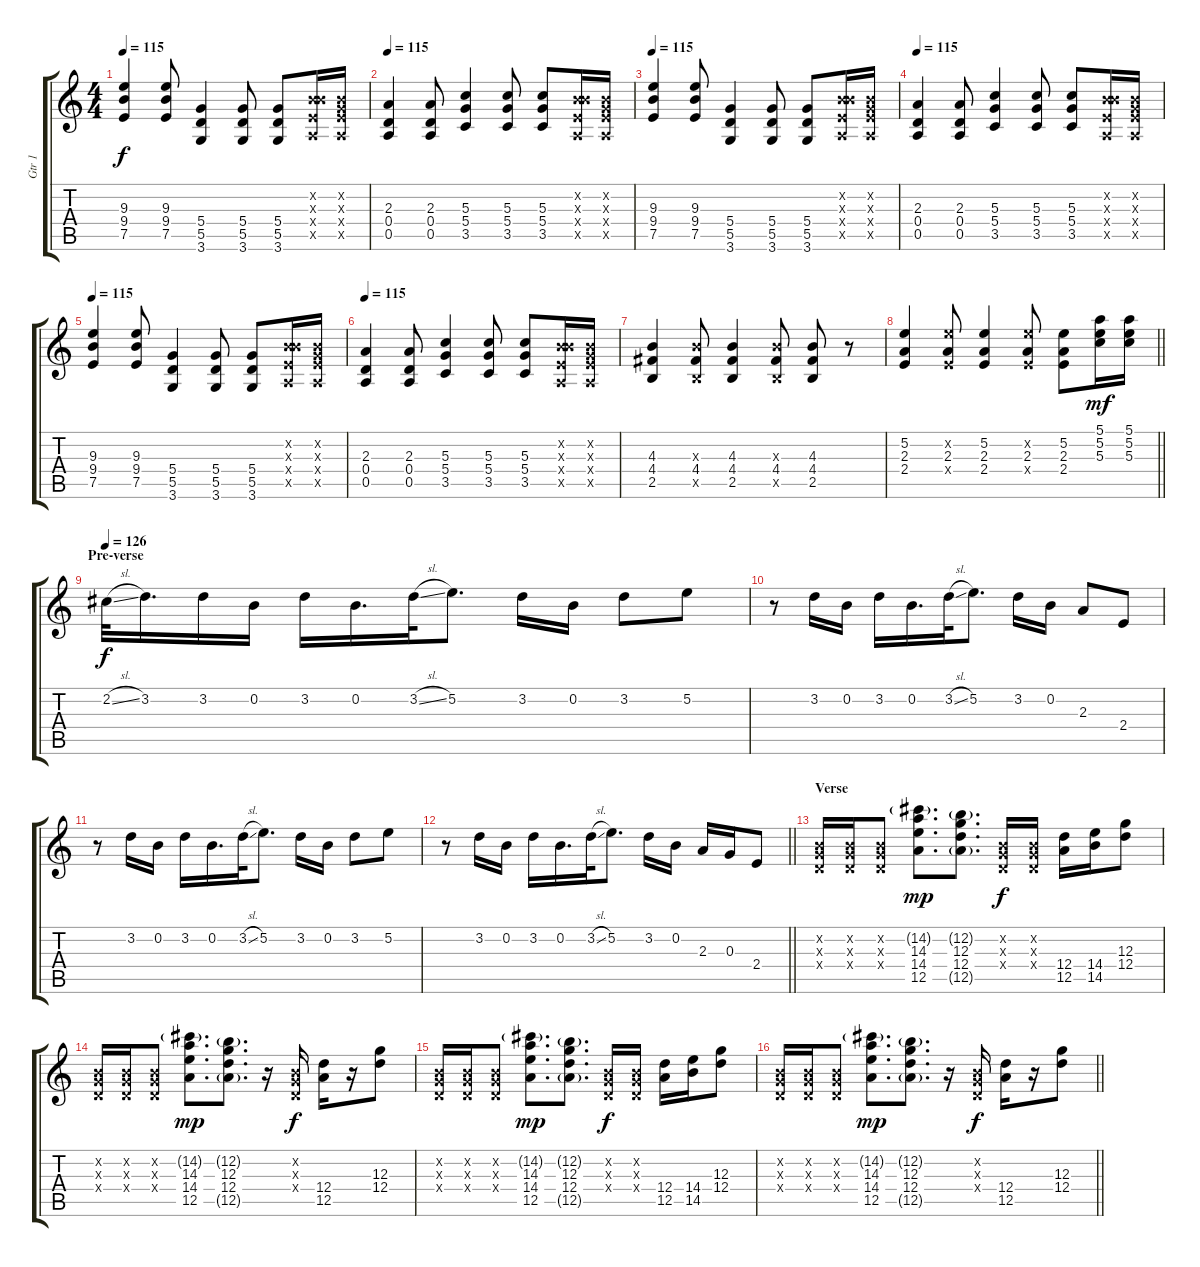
\track ("Gtr 1" "Gtr 1") {instrument electricguitarjazz}
\staff {score tabs}
\tuning (E4 B3 G3 D3 A2 E2) {hide}
\ts (4 4)
\tempo 115
\clef g2
\ks c
(9.3 9.4 7.5).4{dy f} (9.3 9.4 7.5).8 (5.4 5.5 3.6).4 (5.4 5.5 3.6).8 (5.4 5.5 3.6).8 (0.2{x} 4.3{x} 2.4{x} 0.5{x}).16 (0.2{x} 0.3{x} 2.4{x} 0.5{x}).16 |
\tempo 115
(2.3 0.4 0.5).4 (2.3 0.4 0.5).8 (5.3 5.4 3.5).4 (5.3 5.4 3.5).8 (5.3 5.4 3.5).8 (0.2{x} 4.3{x} 2.4{x} 0.5{x}).16 (0.2{x} 0.3{x} 2.4{x} 0.5{x}).16 |
\tempo 115
(9.3 9.4 7.5).4 (9.3 9.4 7.5).8 (5.4 5.5 3.6).4 (5.4 5.5 3.6).8 (5.4 5.5 3.6).8 (0.2{x} 4.3{x} 2.4{x} 0.5{x}).16 (0.2{x} 0.3{x} 2.4{x} 0.5{x}).16 |
\tempo 115
(2.3 0.4 0.5).4 (2.3 0.4 0.5).8 (5.3 5.4 3.5).4 (5.3 5.4 3.5).8 (5.3 5.4 3.5).8 (0.2{x} 4.3{x} 2.4{x} 0.5{x}).16 (0.2{x} 0.3{x} 2.4{x} 0.5{x}).16 |
\tempo 115
(9.3 9.4 7.5).4 (9.3 9.4 7.5).8 (5.4 5.5 3.6).4 (5.4 5.5 3.6).8 (5.4 5.5 3.6).8 (0.2{x} 4.3{x} 2.4{x} 0.5{x}).16 (0.2{x} 0.3{x} 2.4{x} 0.5{x}).16 |
\tempo 115
(2.3 0.4 0.5).4 (2.3 0.4 0.5).8 (5.3 5.4 3.5).4 (5.3 5.4 3.5).8 (5.3 5.4 3.5).8 (0.2{x} 4.3{x} 2.4{x} 0.5{x}).16 (0.2{x} 0.3{x} 2.4{x} 0.5{x}).16 |
(4.3 4.4 2.5).4 (4.3{x} 4.4 2.5{x}).8 (4.3 4.4 2.5).4 (4.3{x} 4.4 2.5{x}).8 (4.3 4.4 2.5).8 r.8 |
\barLineRight lightlight
(5.2 2.3 2.4).4 (5.2{x} 2.3 2.4{x}).8 (5.2 2.3 2.4).4 (5.2{x} 2.3 2.4{x}).8 (5.2 2.3 2.4).8 (5.1 5.2 5.3).16{dy mf} (5.1 5.2 5.3).16 |
\section ("" "Pre-verse")
\tempo 126
2.2{sl}.32{dy f instrument overdrivenguitar} 3.2.16{d} 3.2.16 0.2.16 3.2.16 0.2.16{d} 3.2{sl}.32 5.2.8{d} 3.2.16 0.2.16 3.2.8 5.2.8 |
r.8{instrument overdrivenguitar} 3.2.16 0.2.16 3.2.16 0.2.16{d} 3.2{sl}.32 5.2.8{d} 3.2.16 0.2.16 2.3.8 2.4.8 |
r.8{instrument overdrivenguitar} 3.2.16 0.2.16 3.2.16 0.2.16{d} 3.2{sl}.32 5.2.8{d} 3.2.16 0.2.16 3.2.8 5.2.8 |
\barLineRight lightlight
r.8{instrument overdrivenguitar} 3.2.16 0.2.16 3.2.16 0.2.16{d} 3.2{sl}.32 5.2.8{d} 3.2.16 0.2.16 2.3.16 0.3.16 2.4.8 |
\section ("" "Verse")
(0.2{x} 0.3{x} 0.4{x}).16 (0.2{x} 0.3{x} 0.4{x}).16 (0.2{x} 0.3{x} 0.4{x}).8 (14.2{g} 14.3 14.4 12.5).8{d dy mp} (12.2{g} 12.3 12.4 12.5{g}).8{d} (0.2{x} 0.3{x} 0.4{x}).16{dy f} (0.2{x} 0.3{x} 0.4{x}).16 (12.4 12.5).16 (14.4 14.5).16 (12.3 12.4).8 |
(0.2{x} 0.3{x} 0.4{x}).16 (0.2{x} 0.3{x} 0.4{x}).16 (0.2{x} 0.3{x} 0.4{x}).8 (14.2{g} 14.3 14.4 12.5).8{d dy mp} (12.2{g} 12.3 12.4 12.5{g}).8{d} r.16 (0.2{x} 0.3{x} 0.4{x}).16{dy f} (12.4 12.5).16 r.16 (12.3 12.4).8 |
(0.2{x} 0.3{x} 0.4{x}).16 (0.2{x} 0.3{x} 0.4{x}).16 (0.2{x} 0.3{x} 0.4{x}).8 (14.2{g} 14.3 14.4 12.5).8{d dy mp} (12.2{g} 12.3 12.4 12.5{g}).8{d} (0.2{x} 0.3{x} 0.4{x}).16{dy f} (0.2{x} 0.3{x} 0.4{x}).16 (12.4 12.5).16 (14.4 14.5).16 (12.3 12.4).8 |
\barLineRight lightlight
(0.2{x} 0.3{x} 0.4{x}).16 (0.2{x} 0.3{x} 0.4{x}).16 (0.2{x} 0.3{x} 0.4{x}).8 (14.2{g} 14.3 14.4 12.5).8{d dy mp} (12.2{g} 12.3 12.4 12.5{g}).8{d} r.16 (0.2{x} 0.3{x} 0.4{x}).16{dy f} (12.4 12.5).16 r.16 (12.3 12.4).8
